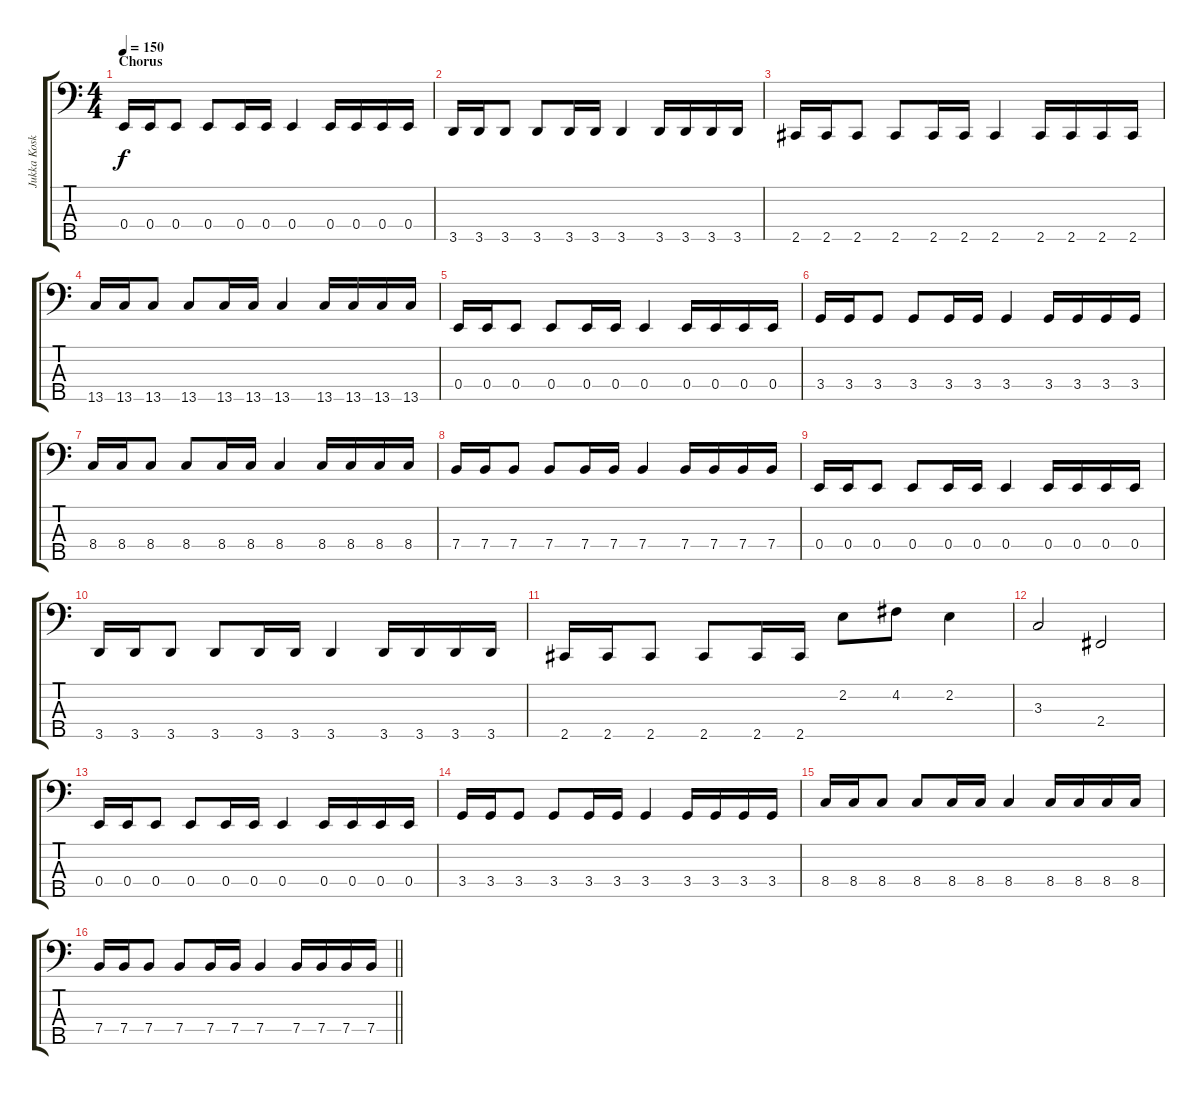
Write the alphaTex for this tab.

\track ("Jukka Koskinen" "Jukka Kosk") {instrument electricbasspick}
\staff {score tabs}
\tuning (G2 D2 A1 E1 B0) {hide}
\ts (4 4)
\section ("" "Chorus")
\tempo 150
\clef f4
\ks c
0.4.16{dy f} 0.4.16 0.4.8 0.4.8 0.4.16 0.4.16 0.4.4 0.4.16 0.4.16 0.4.16 0.4.16 |
3.5.16 3.5.16 3.5.8 3.5.8 3.5.16 3.5.16 3.5.4 3.5.16 3.5.16 3.5.16 3.5.16 |
2.5.16 2.5.16 2.5.8 2.5.8 2.5.16 2.5.16 2.5.4 2.5.16 2.5.16 2.5.16 2.5.16 |
13.5.16 13.5.16 13.5.8 13.5.8 13.5.16 13.5.16 13.5.4 13.5.16 13.5.16 13.5.16 13.5.16 |
0.4.16 0.4.16 0.4.8 0.4.8 0.4.16 0.4.16 0.4.4 0.4.16 0.4.16 0.4.16 0.4.16 |
3.4.16 3.4.16 3.4.8 3.4.8 3.4.16 3.4.16 3.4.4 3.4.16 3.4.16 3.4.16 3.4.16 |
8.4.16 8.4.16 8.4.8 8.4.8 8.4.16 8.4.16 8.4.4 8.4.16 8.4.16 8.4.16 8.4.16 |
7.4.16 7.4.16 7.4.8 7.4.8 7.4.16 7.4.16 7.4.4 7.4.16 7.4.16 7.4.16 7.4.16 |
0.4.16 0.4.16 0.4.8 0.4.8 0.4.16 0.4.16 0.4.4 0.4.16 0.4.16 0.4.16 0.4.16 |
3.5.16 3.5.16 3.5.8 3.5.8 3.5.16 3.5.16 3.5.4 3.5.16 3.5.16 3.5.16 3.5.16 |
2.5.16 2.5.16 2.5.8 2.5.8 2.5.16 2.5.16 2.2.8 4.2.8 2.2.4 |
3.3.2 2.4.2 |
0.4.16 0.4.16 0.4.8 0.4.8 0.4.16 0.4.16 0.4.4 0.4.16 0.4.16 0.4.16 0.4.16 |
3.4.16 3.4.16 3.4.8 3.4.8 3.4.16 3.4.16 3.4.4 3.4.16 3.4.16 3.4.16 3.4.16 |
8.4.16 8.4.16 8.4.8 8.4.8 8.4.16 8.4.16 8.4.4 8.4.16 8.4.16 8.4.16 8.4.16 |
\barLineRight lightlight
7.4.16 7.4.16 7.4.8 7.4.8 7.4.16 7.4.16 7.4.4 7.4.16 7.4.16 7.4.16 7.4.16
